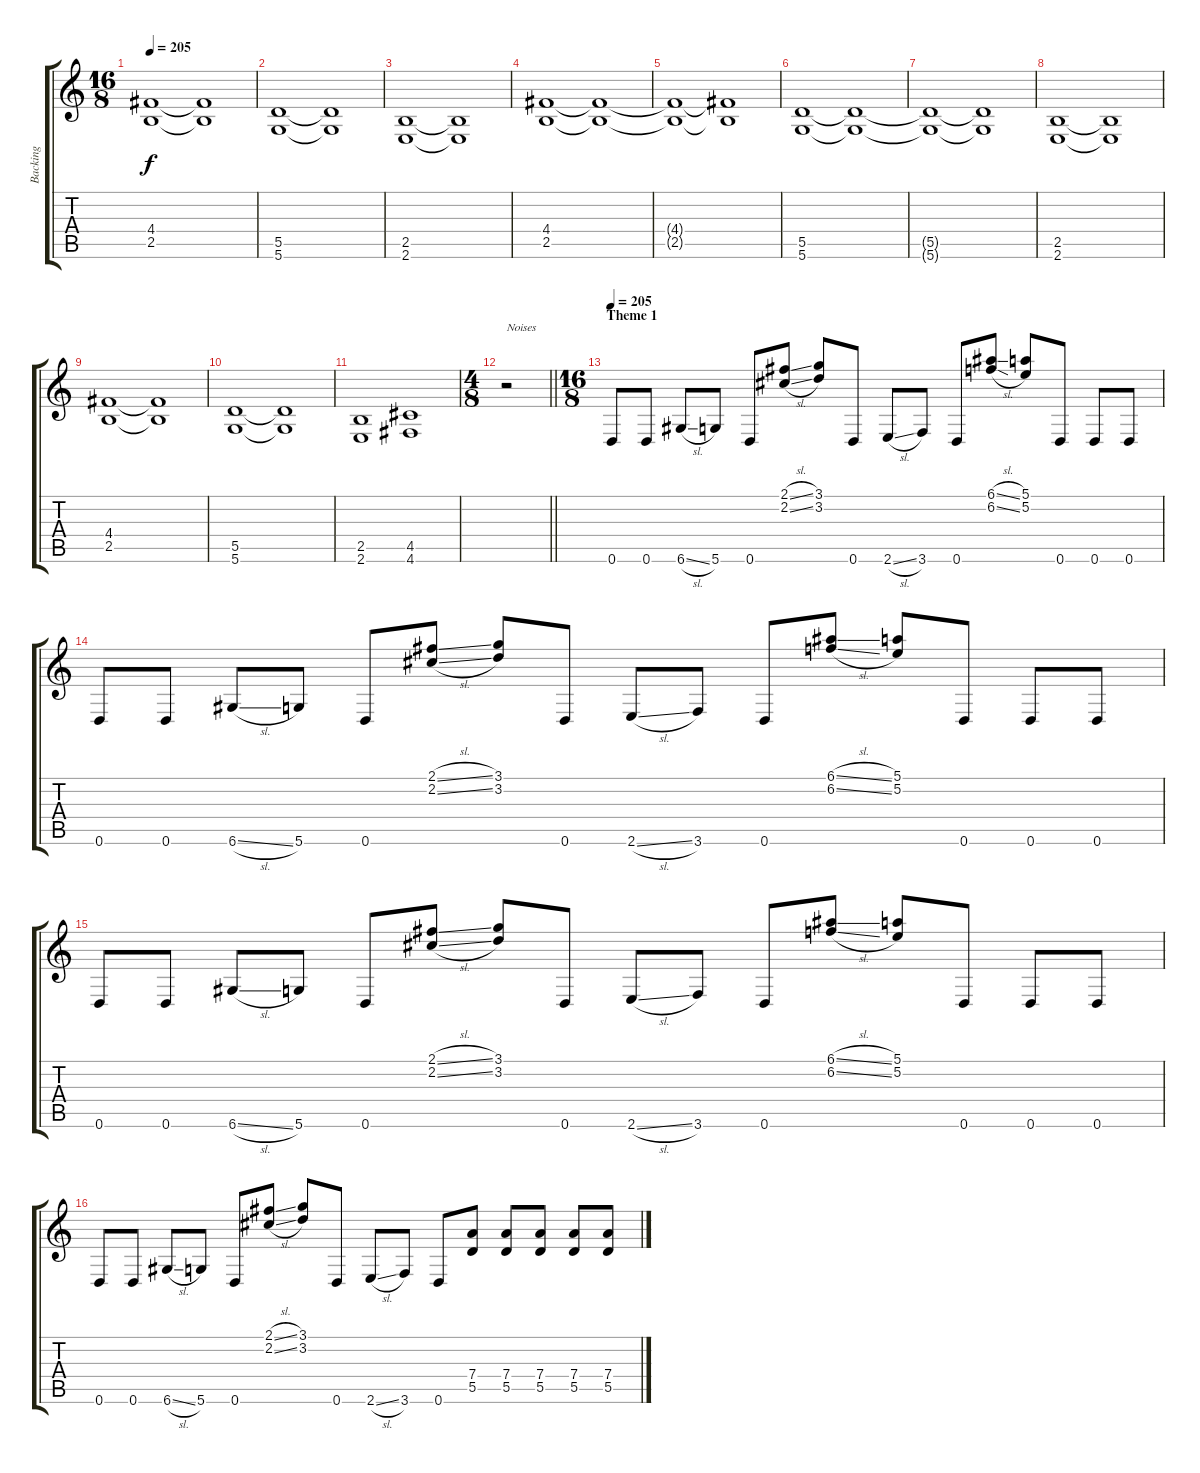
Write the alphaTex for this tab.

\track ("Backing" "Backing") {instrument distortionguitar}
\staff {score tabs}
\tuning (E4 B3 G3 D3 A2 D2) {hide}
\ts (16 8)
\tempo 205
\clef g2
\ks c
(4.4 2.5).1{dy f} (4.4{t} 2.5{t}).1 |
(5.5 5.6).1 (5.5{t} 5.6{t}).1 |
(2.5 2.6).1 (2.5{t} 2.6{t}).1 |
(4.4 2.5).1 (4.4{t} 2.5{t}).1 |
(4.4{t} 2.5{t}).1 (4.4{t} 2.5{t}).1 |
(5.5 5.6).1 (5.5{t} 5.6{t}).1 |
(5.5{t} 5.6{t}).1 (5.5{t} 5.6{t}).1 |
(2.5 2.6).1 (2.5{t} 2.6{t}).1 |
(4.4 2.5).1 (4.4{t} 2.5{t}).1 |
(5.5 5.6).1 (5.5{t} 5.6{t}).1 |
(2.5 2.6).1 (4.5 4.6).1 |
\ts (4 8)
\barLineRight lightlight
r.2{txt "Noises"} |
\ts (16 8)
\section ("" "Theme 1")
\tempo 205
0.6.8 0.6.8 6.6{sl}.8 5.6.8 0.6.8 (2.1{sl} 2.2{sl}).8 (3.1 3.2).8 0.6.8 2.6{sl}.8 3.6.8 0.6.8 (6.1{sl} 6.2{sl}).8 (5.1 5.2).8 0.6.8 0.6.8 0.6.8 |
0.6.8 0.6.8 6.6{sl}.8 5.6.8 0.6.8 (2.1{sl} 2.2{sl}).8 (3.1 3.2).8 0.6.8 2.6{sl}.8 3.6.8 0.6.8 (6.1{sl} 6.2{sl}).8 (5.1 5.2).8 0.6.8 0.6.8 0.6.8 |
0.6.8 0.6.8 6.6{sl}.8 5.6.8 0.6.8 (2.1{sl} 2.2{sl}).8 (3.1 3.2).8 0.6.8 2.6{sl}.8 3.6.8 0.6.8 (6.1{sl} 6.2{sl}).8 (5.1 5.2).8 0.6.8 0.6.8 0.6.8 |
0.6.8 0.6.8 6.6{sl}.8 5.6.8 0.6.8 (2.1{sl} 2.2{sl}).8 (3.1 3.2).8 0.6.8 2.6{sl}.8 3.6.8 0.6.8 (7.4 5.5).8 (7.4 5.5).8 (7.4 5.5).8 (7.4 5.5).8 (7.4 5.5).8
